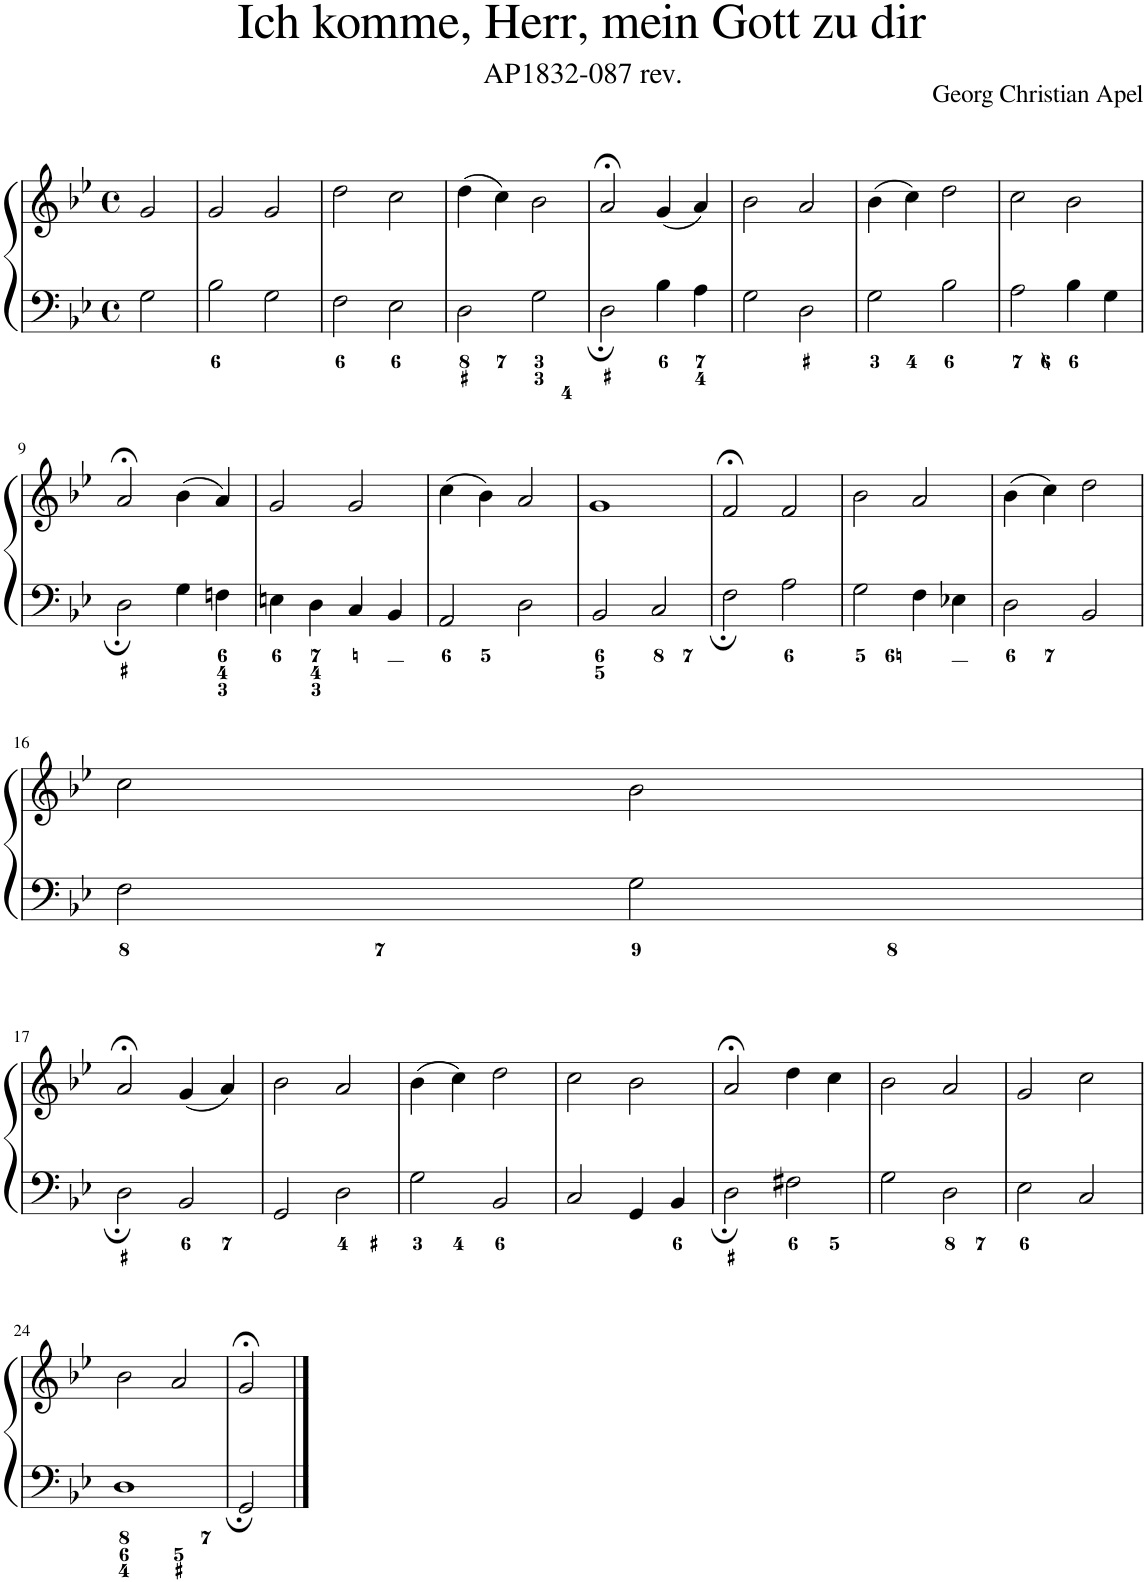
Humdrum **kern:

**kern	**kern
*part1	*part1
*staff2	*staff1
*I"Piano	*
*I'Pno.	*
*clefF4	*clefG2
*k[b-e-]	*k[b-e-]
*M4/4	*M4/4
*met(c)	*met(c)
=1	=1
2G\	2g/
=2	=2
2B-\	2g/
2G\	2g/
=3	=3
2F\	2dd\
2E-\	2cc\
=4	=4
2D\	(4dd\
.	4cc\)
2G\	2b-\
=5	=5
2D\	2a;</
4B-\	(4g/
4A\	4a/)
=6	=6
2G\	2b-\
2D\	2a/
=7	=7
2G\	(4b-\
.	4cc\)
2B-\	2dd\
=8	=8
2A\	2cc\
4B-\	2b-\
4G\	.
!!LO:LB:g=z
=9	=9
2D\	2a;</
4G\	(4b-\
4Fn\	4a/)
=10	=10
4En\	2g/
4D\	.
4C/	2g/
4BB-/	.
=11	=11
2AA/	(4cc\
.	4b-\)
2D\	2a/
=12	=12
2BB-/	1g
2C/	.
=13	=13
2F\	2f;</
2A\	2f/
=14	=14
2G\	2b-\
4F\	2a/
4E-X\	.
=15	=15
2D\	(4b-\
.	4cc\)
2BB-/	2dd\
!!LO:LB:g=z
=16	=16
2F\	2cc\
2G\	2b-\
!!LO:LB:g=z
=17	=17
2D\	2a;</
2BB-/	(4g/
.	4a/)
=18	=18
2GG/	2b-\
2D\	2a/
=19	=19
2G\	(4b-\
.	4cc\)
2BB-/	2dd\
=20	=20
2C/	2cc\
4GG/	2b-\
4BB-/	.
=21	=21
2D\	2a;</
2F#X\	4dd\
.	4cc\
=22	=22
2G\	2b-\
2D\	2a/
=23	=23
2E-\	2g/
2C/	2cc\
!!LO:LB:g=z
=24	=24
1D	2b-\
.	2a/
=25	=25
2GG/	2g;</
==	==
*-	*-
